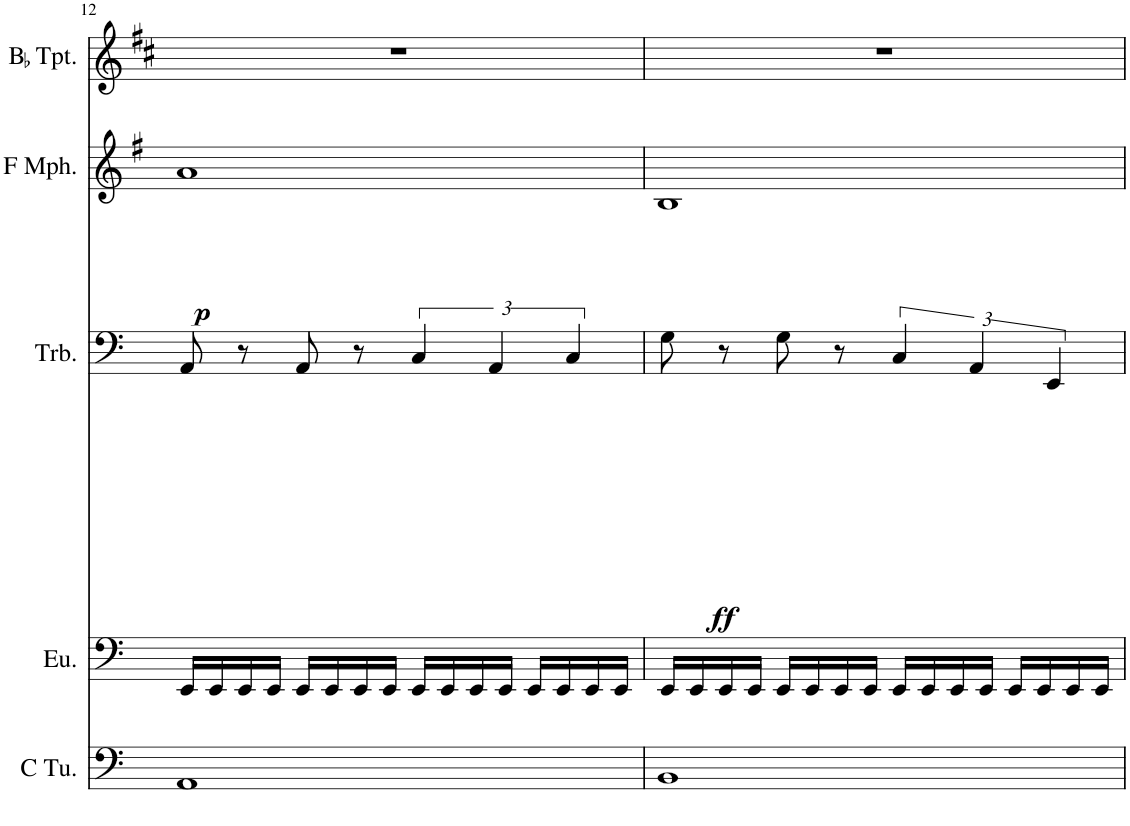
**kern	**kern	**kern	**dynam	**kern	**dynam	**kern
*part5	*part4	*part3	*part3	*part2	*part2	*part1
*staff5	*staff4	*staff3	*staff3	*staff2	*staff2	*staff1
*I"C Tuba	*I"Euphonium	*I"Trombone	*	*I"F Mellophone	*	*I"BaccidentalFlat Trumpet
*I'C Tu.	*I'Eu.	*I'Trb.	*	*I'F Mph.	*	*I'BaccidentalFlat Tpt.
!!LO:PB:g=z
*clefF4	*clefF4	*clefF4	*	*clefG2	*	*clefG2
*	*	*	*	*Trd4c7	*	*Trd1c2
*k[]	*k[]	*k[]	*	*k[f#]	*	*k[f#c#]
*M4/4	*M4/4	*M4/4	*	*M4/4	*	*M4/4
=12	=12	=12	=12	=12	=12	=12
!	!	!	!	!	!LO:DY:b	!
1AA	16EE/LL	8AA/	.	1a	p	1r
.	16EE/	.	.	.	.	.
.	16EE/	8r	.	.	.	.
.	16EE/JJ	.	.	.	.	.
.	16EE/LL	8AA/	.	.	.	.
.	16EE/	.	.	.	.	.
.	16EE/	8r	.	.	.	.
.	16EE/JJ	.	.	.	.	.
.	16EE/LL	6C/	.	.	.	.
.	16EE/	.	.	.	.	.
.	16EE/	.	.	.	.	.
.	.	6AA/	.	.	.	.
.	16EE/JJ	.	.	.	.	.
.	16EE/LL	.	.	.	.	.
.	16EE/	.	.	.	.	.
.	.	6C/	.	.	.	.
.	16EE/	.	.	.	.	.
.	16EE/JJ	.	.	.	.	.
=13	=13	=13	=13	=13	=13	=13
!	!	!	!LO:DY:b	!	!	!
1BB	16EE/LL	8G\	ff	1B	.	1r
.	16EE/	.	.	.	.	.
.	16EE/	8r	.	.	.	.
.	16EE/JJ	.	.	.	.	.
.	16EE/LL	8G\	.	.	.	.
.	16EE/	.	.	.	.	.
.	16EE/	8r	.	.	.	.
.	16EE/JJ	.	.	.	.	.
.	16EE/LL	6C/	.	.	.	.
.	16EE/	.	.	.	.	.
.	16EE/	.	.	.	.	.
.	.	6AA/	.	.	.	.
.	16EE/JJ	.	.	.	.	.
.	16EE/LL	.	.	.	.	.
.	16EE/	.	.	.	.	.
.	.	6EE/	.	.	.	.
.	16EE/	.	.	.	.	.
.	16EE/JJ	.	.	.	.	.
=	=	=	=	=	=	=
*-	*-	*-	*-	*-	*-	*-
